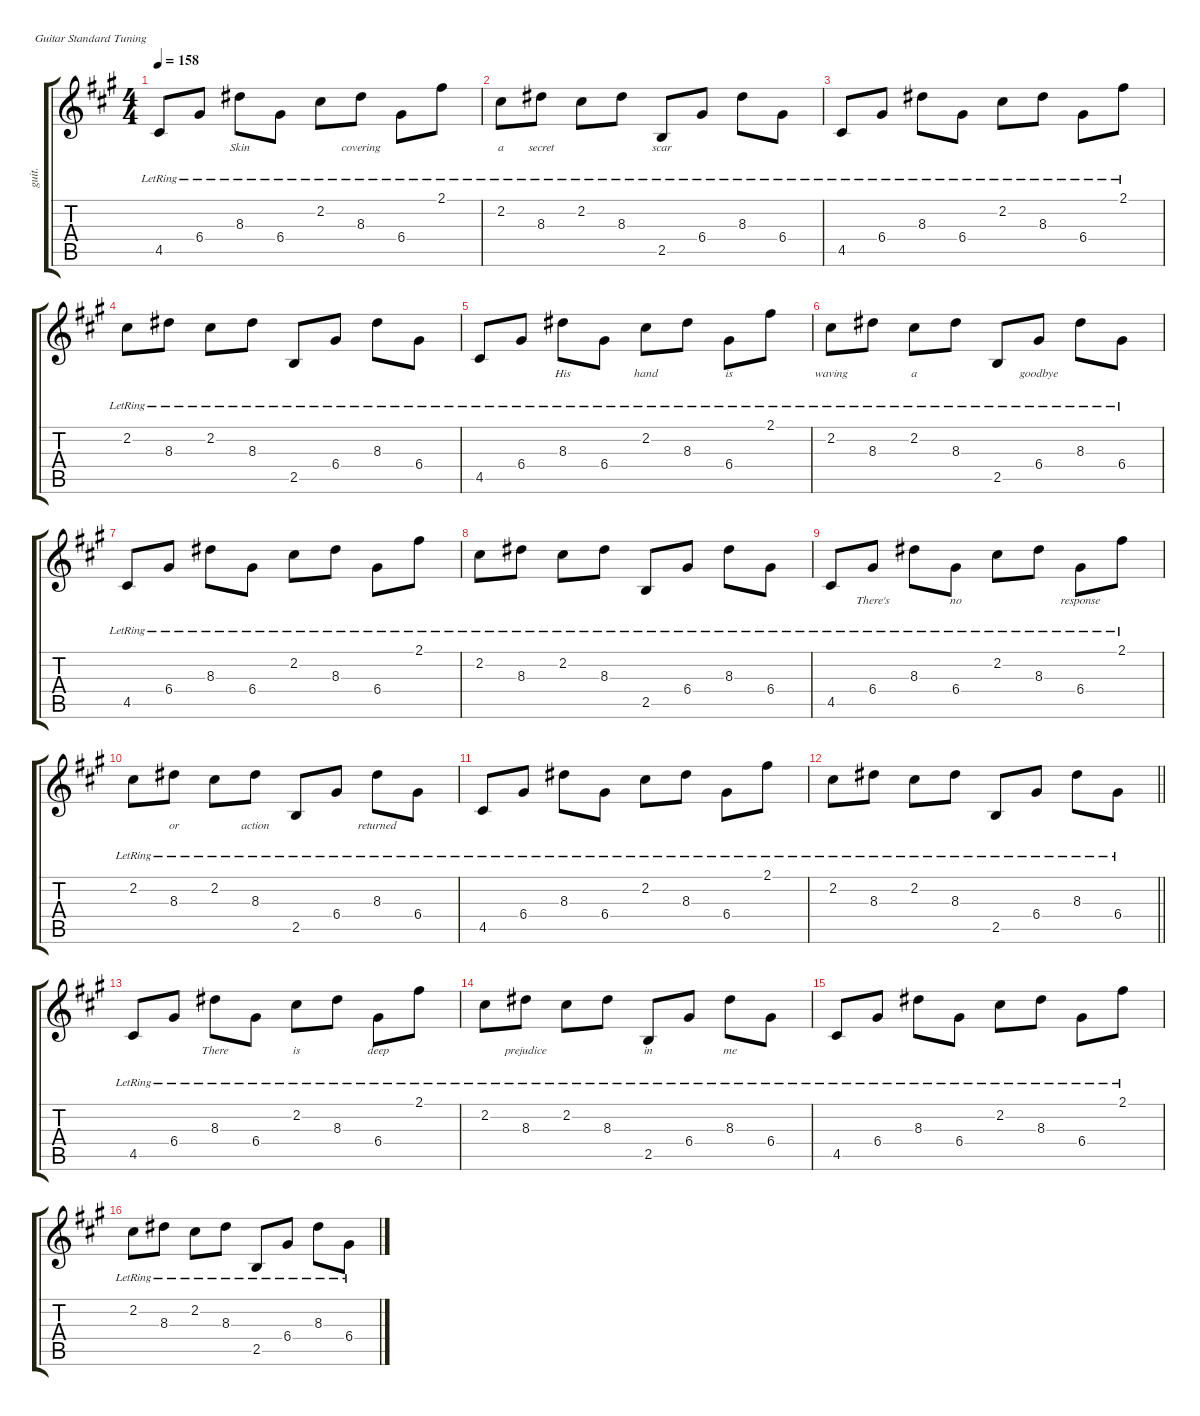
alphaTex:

\defaultSystemsLayout 4
\hideDynamics
\bracketExtendMode groupsimilarinstruments
\otherSystemsTrackNameOrientation horizontal
\track ("Guitar 1-hid" "guit.") {defaultSystemsLayout 8 mute instrument electricguitarjazz}
\staff {score tabs}
\tuning (E4 B3 G3 D3 A2 E2)
\ts (4 4)
\tempo 158
\clef g2
\ks f#minor
4.5{lr acc #}.8{dy f} 6.4{lr acc #}.8 8.3{lr acc #}.8{lyrics (0 "Skin") lyrics (1 "") lyrics (2 "") lyrics (3 "") lyrics (4 "")} 6.4{lr acc #}.8 2.2{lr acc #}.8 8.3{lr acc #}.8{lyrics (0 "covering") lyrics (1 "") lyrics (2 "") lyrics (3 "") lyrics (4 "")} 6.4{lr acc #}.8 2.1{lr acc #}.8 |
2.2{lr acc #}.8{lyrics (0 "a") lyrics (1 "") lyrics (2 "") lyrics (3 "") lyrics (4 "")} 8.3{lr acc #}.8{lyrics (0 "secret") lyrics (1 "") lyrics (2 "") lyrics (3 "") lyrics (4 "")} 2.2{lr acc #}.8 8.3{lr acc #}.8 2.5{lr acc forcenatural}.8{lyrics (0 "scar") lyrics (1 "") lyrics (2 "") lyrics (3 "") lyrics (4 "")} 6.4{lr acc #}.8 8.3{lr acc #}.8 6.4{lr acc #}.8 |
4.5{lr acc #}.8 6.4{lr acc #}.8 8.3{lr acc #}.8 6.4{lr acc #}.8 2.2{lr acc #}.8 8.3{lr acc #}.8 6.4{lr acc #}.8 2.1{lr acc #}.8 |
2.2{lr acc #}.8 8.3{lr acc #}.8 2.2{lr acc #}.8 8.3{lr acc #}.8 2.5{lr acc forcenatural}.8 6.4{lr acc #}.8 8.3{lr acc #}.8 6.4{lr acc #}.8 |
4.5{lr acc #}.8 6.4{lr acc #}.8 8.3{lr acc #}.8{lyrics (0 "His") lyrics (1 "") lyrics (2 "") lyrics (3 "") lyrics (4 "")} 6.4{lr acc #}.8 2.2{lr acc #}.8{lyrics (0 "hand") lyrics (1 "") lyrics (2 "") lyrics (3 "") lyrics (4 "")} 8.3{lr acc #}.8 6.4{lr acc #}.8{lyrics (0 "is") lyrics (1 "") lyrics (2 "") lyrics (3 "") lyrics (4 "")} 2.1{lr acc #}.8 |
2.2{lr acc #}.8{lyrics (0 "waving") lyrics (1 "") lyrics (2 "") lyrics (3 "") lyrics (4 "")} 8.3{lr acc #}.8 2.2{lr acc #}.8{lyrics (0 "a") lyrics (1 "") lyrics (2 "") lyrics (3 "") lyrics (4 "")} 8.3{lr acc #}.8 2.5{lr acc forcenatural}.8 6.4{lr acc #}.8{lyrics (0 "goodbye") lyrics (1 "") lyrics (2 "") lyrics (3 "") lyrics (4 "")} 8.3{lr acc #}.8 6.4{lr acc #}.8 |
4.5{lr acc #}.8 6.4{lr acc #}.8 8.3{lr acc #}.8 6.4{lr acc #}.8 2.2{lr acc #}.8 8.3{lr acc #}.8 6.4{lr acc #}.8 2.1{lr acc #}.8 |
2.2{lr acc #}.8 8.3{lr acc #}.8 2.2{lr acc #}.8 8.3{lr acc #}.8 2.5{lr acc forcenatural}.8 6.4{lr acc #}.8 8.3{lr acc #}.8 6.4{lr acc #}.8 |
4.5{lr acc #}.8 6.4{lr acc #}.8{lyrics (0 "There's") lyrics (1 "") lyrics (2 "") lyrics (3 "") lyrics (4 "")} 8.3{lr acc #}.8 6.4{lr acc #}.8{lyrics (0 "no") lyrics (1 "") lyrics (2 "") lyrics (3 "") lyrics (4 "")} 2.2{lr acc #}.8 8.3{lr acc #}.8 6.4{lr acc #}.8{lyrics (0 "response") lyrics (1 "") lyrics (2 "") lyrics (3 "") lyrics (4 "")} 2.1{lr acc #}.8 |
2.2{lr acc #}.8 8.3{lr acc #}.8{lyrics (0 "or") lyrics (1 "") lyrics (2 "") lyrics (3 "") lyrics (4 "")} 2.2{lr acc #}.8 8.3{lr acc #}.8{lyrics (0 "action") lyrics (1 "") lyrics (2 "") lyrics (3 "") lyrics (4 "")} 2.5{lr acc forcenatural}.8 6.4{lr acc #}.8 8.3{lr acc #}.8{lyrics (0 "returned") lyrics (1 "") lyrics (2 "") lyrics (3 "") lyrics (4 "")} 6.4{lr acc #}.8 |
4.5{lr acc #}.8 6.4{lr acc #}.8 8.3{lr acc #}.8 6.4{lr acc #}.8 2.2{lr acc #}.8 8.3{lr acc #}.8 6.4{lr acc #}.8 2.1{lr acc #}.8 |
\barLineRight lightlight
2.2{lr acc #}.8 8.3{lr acc #}.8 2.2{lr acc #}.8 8.3{lr acc #}.8 2.5{lr acc forcenatural}.8 6.4{lr acc #}.8 8.3{lr acc #}.8 6.4{lr acc #}.8 |
4.5{lr acc #}.8 6.4{lr acc #}.8 8.3{lr acc #}.8{lyrics (0 "There") lyrics (1 "") lyrics (2 "") lyrics (3 "") lyrics (4 "")} 6.4{lr acc #}.8 2.2{lr acc #}.8{lyrics (0 "is") lyrics (1 "") lyrics (2 "") lyrics (3 "") lyrics (4 "")} 8.3{lr acc #}.8 6.4{lr acc #}.8{lyrics (0 "deep") lyrics (1 "") lyrics (2 "") lyrics (3 "") lyrics (4 "")} 2.1{lr acc #}.8 |
2.2{lr acc #}.8 8.3{lr acc #}.8{lyrics (0 "prejudice") lyrics (1 "") lyrics (2 "") lyrics (3 "") lyrics (4 "")} 2.2{lr acc #}.8 8.3{lr acc #}.8 2.5{lr acc forcenatural}.8{lyrics (0 "in") lyrics (1 "") lyrics (2 "") lyrics (3 "") lyrics (4 "")} 6.4{lr acc #}.8 8.3{lr acc #}.8{lyrics (0 "me") lyrics (1 "") lyrics (2 "") lyrics (3 "") lyrics (4 "")} 6.4{lr acc #}.8 |
4.5{lr acc #}.8 6.4{lr acc #}.8 8.3{lr acc #}.8 6.4{lr acc #}.8 2.2{lr acc #}.8 8.3{lr acc #}.8 6.4{lr acc #}.8 2.1{lr acc #}.8 |
2.2{lr acc #}.8 8.3{lr acc #}.8 2.2{lr acc #}.8 8.3{lr acc #}.8 2.5{lr acc forcenatural}.8 6.4{lr acc #}.8 8.3{lr acc #}.8 6.4{lr acc #}.8
